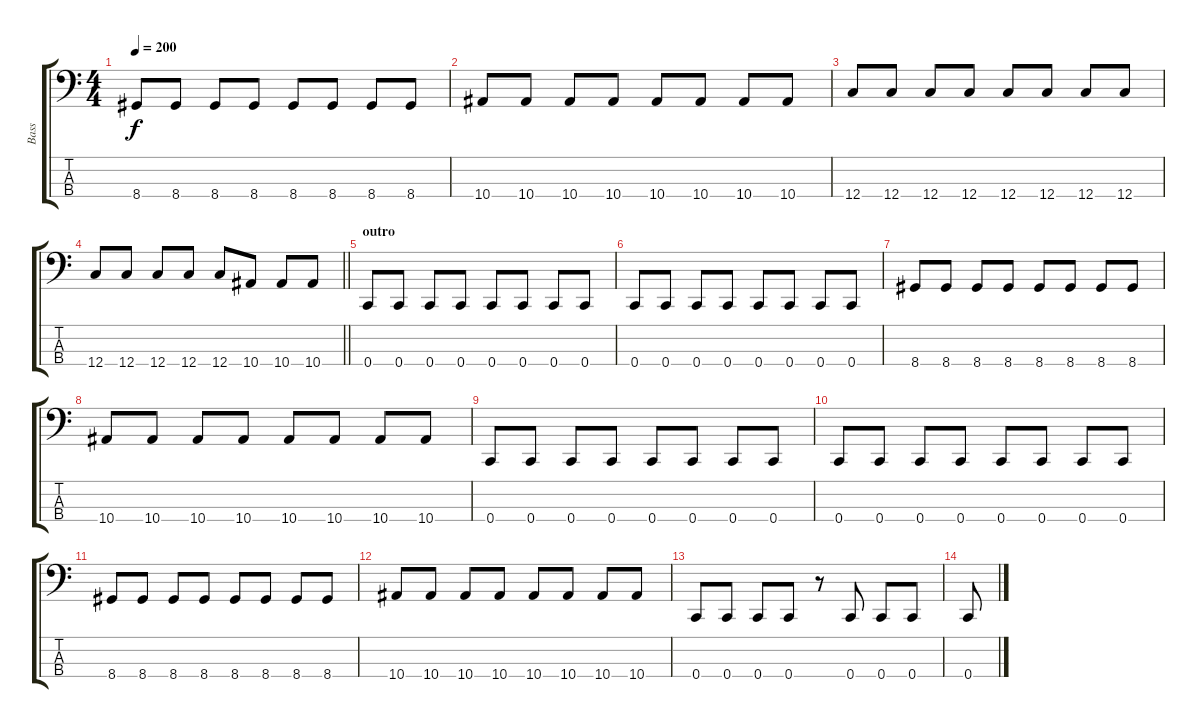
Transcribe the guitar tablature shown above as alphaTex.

\track ("Bass" "Bass") {instrument electricbassfinger}
\staff {score tabs}
\tuning (F2 C2 G1 C1) {hide}
\ts (4 4)
\tempo 200
\clef f4
\ks c
8.4.8{dy f} 8.4.8 8.4.8 8.4.8 8.4.8 8.4.8 8.4.8 8.4.8 |
10.4.8 10.4.8 10.4.8 10.4.8 10.4.8 10.4.8 10.4.8 10.4.8 |
12.4.8 12.4.8 12.4.8 12.4.8 12.4.8 12.4.8 12.4.8 12.4.8 |
\barLineRight lightlight
12.4.8 12.4.8 12.4.8 12.4.8 12.4.8 10.4.8 10.4.8 10.4.8 |
\section ("" "outro")
0.4.8 0.4.8 0.4.8 0.4.8 0.4.8 0.4.8 0.4.8 0.4.8 |
0.4.8 0.4.8 0.4.8 0.4.8 0.4.8 0.4.8 0.4.8 0.4.8 |
8.4.8 8.4.8 8.4.8 8.4.8 8.4.8 8.4.8 8.4.8 8.4.8 |
10.4.8 10.4.8 10.4.8 10.4.8 10.4.8 10.4.8 10.4.8 10.4.8 |
0.4.8 0.4.8 0.4.8 0.4.8 0.4.8 0.4.8 0.4.8 0.4.8 |
0.4.8 0.4.8 0.4.8 0.4.8 0.4.8 0.4.8 0.4.8 0.4.8 |
8.4.8 8.4.8 8.4.8 8.4.8 8.4.8 8.4.8 8.4.8 8.4.8 |
10.4.8 10.4.8 10.4.8 10.4.8 10.4.8 10.4.8 10.4.8 10.4.8 |
0.4.8 0.4.8 0.4.8 0.4.8 r.8 0.4.8 0.4.8 0.4.8 |
0.4.8
